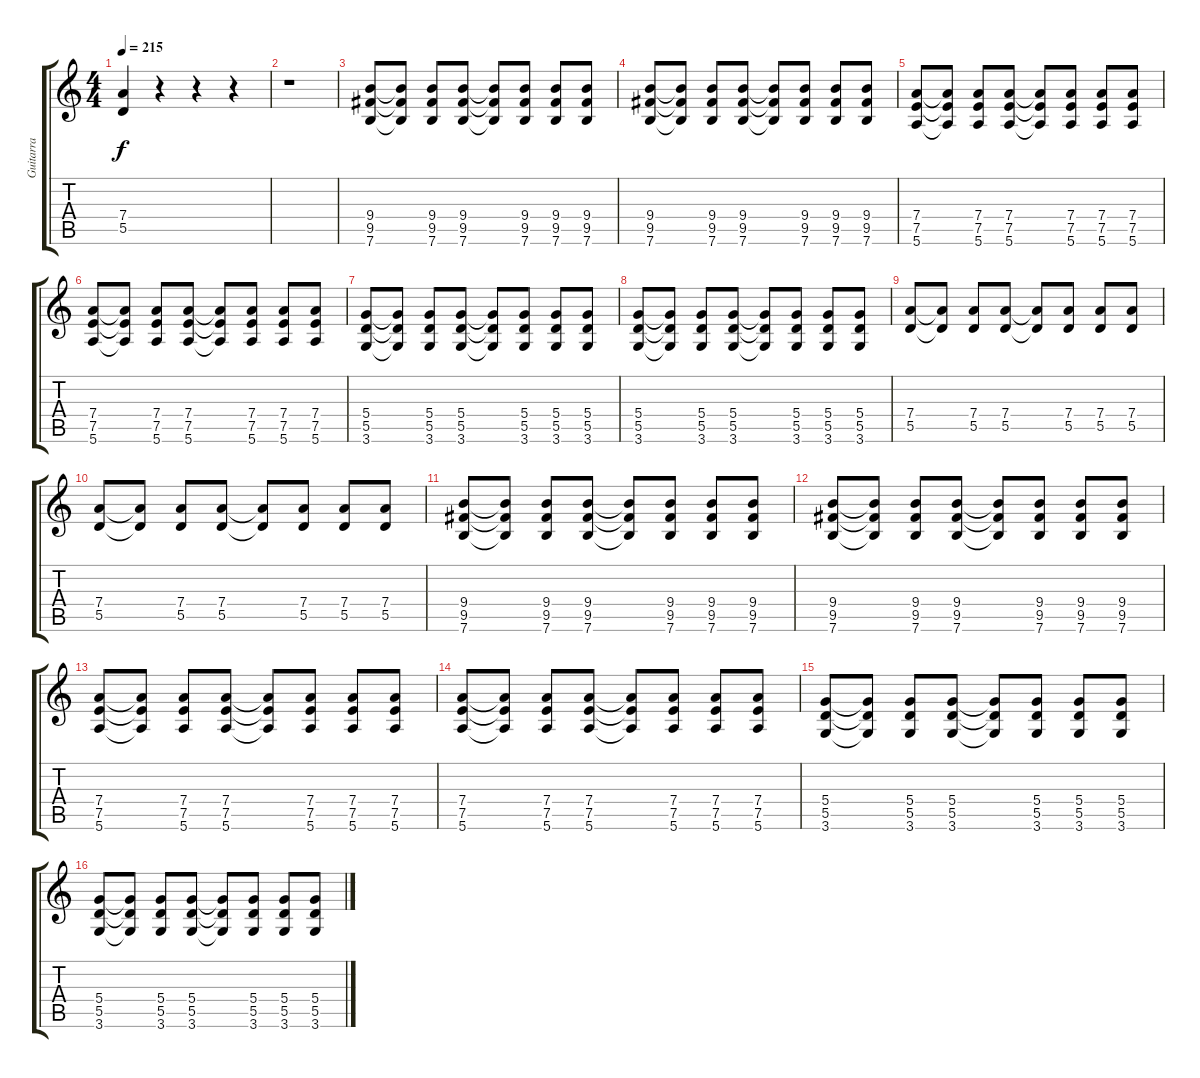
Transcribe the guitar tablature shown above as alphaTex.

\track ("Guitarra" "Guitarra") {instrument overdrivenguitar}
\staff {score tabs}
\tuning (E4 B3 G3 D3 A2 E2) {hide}
\ts (4 4)
\tempo 215
\clef g2
\ks c
(7.4 5.5).4{dy f} r.4 r.4 r.4 |
r.1 |
(9.4 9.5 7.6).8 (9.4{t} 9.5{t} 7.6{t}).8 (9.4 9.5 7.6).8 (9.4 9.5 7.6).8 (9.4{t} 9.5{t} 7.6{t}).8 (9.4 9.5 7.6).8 (9.4 9.5 7.6).8 (9.4 9.5 7.6).8 |
(9.4 9.5 7.6).8 (9.4{t} 9.5{t} 7.6{t}).8 (9.4 9.5 7.6).8 (9.4 9.5 7.6).8 (9.4{t} 9.5{t} 7.6{t}).8 (9.4 9.5 7.6).8 (9.4 9.5 7.6).8 (9.4 9.5 7.6).8 |
(7.4 7.5 5.6).8 (7.4{t} 7.5{t} 5.6{t}).8 (7.4 7.5 5.6).8 (7.4 7.5 5.6).8 (7.4{t} 7.5{t} 5.6{t}).8 (7.4 7.5 5.6).8 (7.4 7.5 5.6).8 (7.4 7.5 5.6).8 |
(7.4 7.5 5.6).8 (7.4{t} 7.5{t} 5.6{t}).8 (7.4 7.5 5.6).8 (7.4 7.5 5.6).8 (7.4{t} 7.5{t} 5.6{t}).8 (7.4 7.5 5.6).8 (7.4 7.5 5.6).8 (7.4 7.5 5.6).8 |
(5.4 5.5 3.6).8 (5.4{t} 5.5{t} 3.6{t}).8 (5.4 5.5 3.6).8 (5.4 5.5 3.6).8 (5.4{t} 5.5{t} 3.6{t}).8 (5.4 5.5 3.6).8 (5.4 5.5 3.6).8 (5.4 5.5 3.6).8 |
(5.4 5.5 3.6).8 (5.4{t} 5.5{t} 3.6{t}).8 (5.4 5.5 3.6).8 (5.4 5.5 3.6).8 (5.4{t} 5.5{t} 3.6{t}).8 (5.4 5.5 3.6).8 (5.4 5.5 3.6).8 (5.4 5.5 3.6).8 |
(7.4 5.5).8 (7.4{t} 5.5{t}).8 (7.4 5.5).8 (7.4 5.5).8 (7.4{t} 5.5{t}).8 (7.4 5.5).8 (7.4 5.5).8 (7.4 5.5).8 |
(7.4 5.5).8 (7.4{t} 5.5{t}).8 (7.4 5.5).8 (7.4 5.5).8 (7.4{t} 5.5{t}).8 (7.4 5.5).8 (7.4 5.5).8 (7.4 5.5).8 |
(9.4 9.5 7.6).8 (9.4{t} 9.5{t} 7.6{t}).8 (9.4 9.5 7.6).8 (9.4 9.5 7.6).8 (9.4{t} 9.5{t} 7.6{t}).8 (9.4 9.5 7.6).8 (9.4 9.5 7.6).8 (9.4 9.5 7.6).8 |
(9.4 9.5 7.6).8 (9.4{t} 9.5{t} 7.6{t}).8 (9.4 9.5 7.6).8 (9.4 9.5 7.6).8 (9.4{t} 9.5{t} 7.6{t}).8 (9.4 9.5 7.6).8 (9.4 9.5 7.6).8 (9.4 9.5 7.6).8 |
(7.4 7.5 5.6).8 (7.4{t} 7.5{t} 5.6{t}).8 (7.4 7.5 5.6).8 (7.4 7.5 5.6).8 (7.4{t} 7.5{t} 5.6{t}).8 (7.4 7.5 5.6).8 (7.4 7.5 5.6).8 (7.4 7.5 5.6).8 |
(7.4 7.5 5.6).8 (7.4{t} 7.5{t} 5.6{t}).8 (7.4 7.5 5.6).8 (7.4 7.5 5.6).8 (7.4{t} 7.5{t} 5.6{t}).8 (7.4 7.5 5.6).8 (7.4 7.5 5.6).8 (7.4 7.5 5.6).8 |
(5.4 5.5 3.6).8 (5.4{t} 5.5{t} 3.6{t}).8 (5.4 5.5 3.6).8 (5.4 5.5 3.6).8 (5.4{t} 5.5{t} 3.6{t}).8 (5.4 5.5 3.6).8 (5.4 5.5 3.6).8 (5.4 5.5 3.6).8 |
(5.4 5.5 3.6).8 (5.4{t} 5.5{t} 3.6{t}).8 (5.4 5.5 3.6).8 (5.4 5.5 3.6).8 (5.4{t} 5.5{t} 3.6{t}).8 (5.4 5.5 3.6).8 (5.4 5.5 3.6).8 (5.4 5.5 3.6).8
